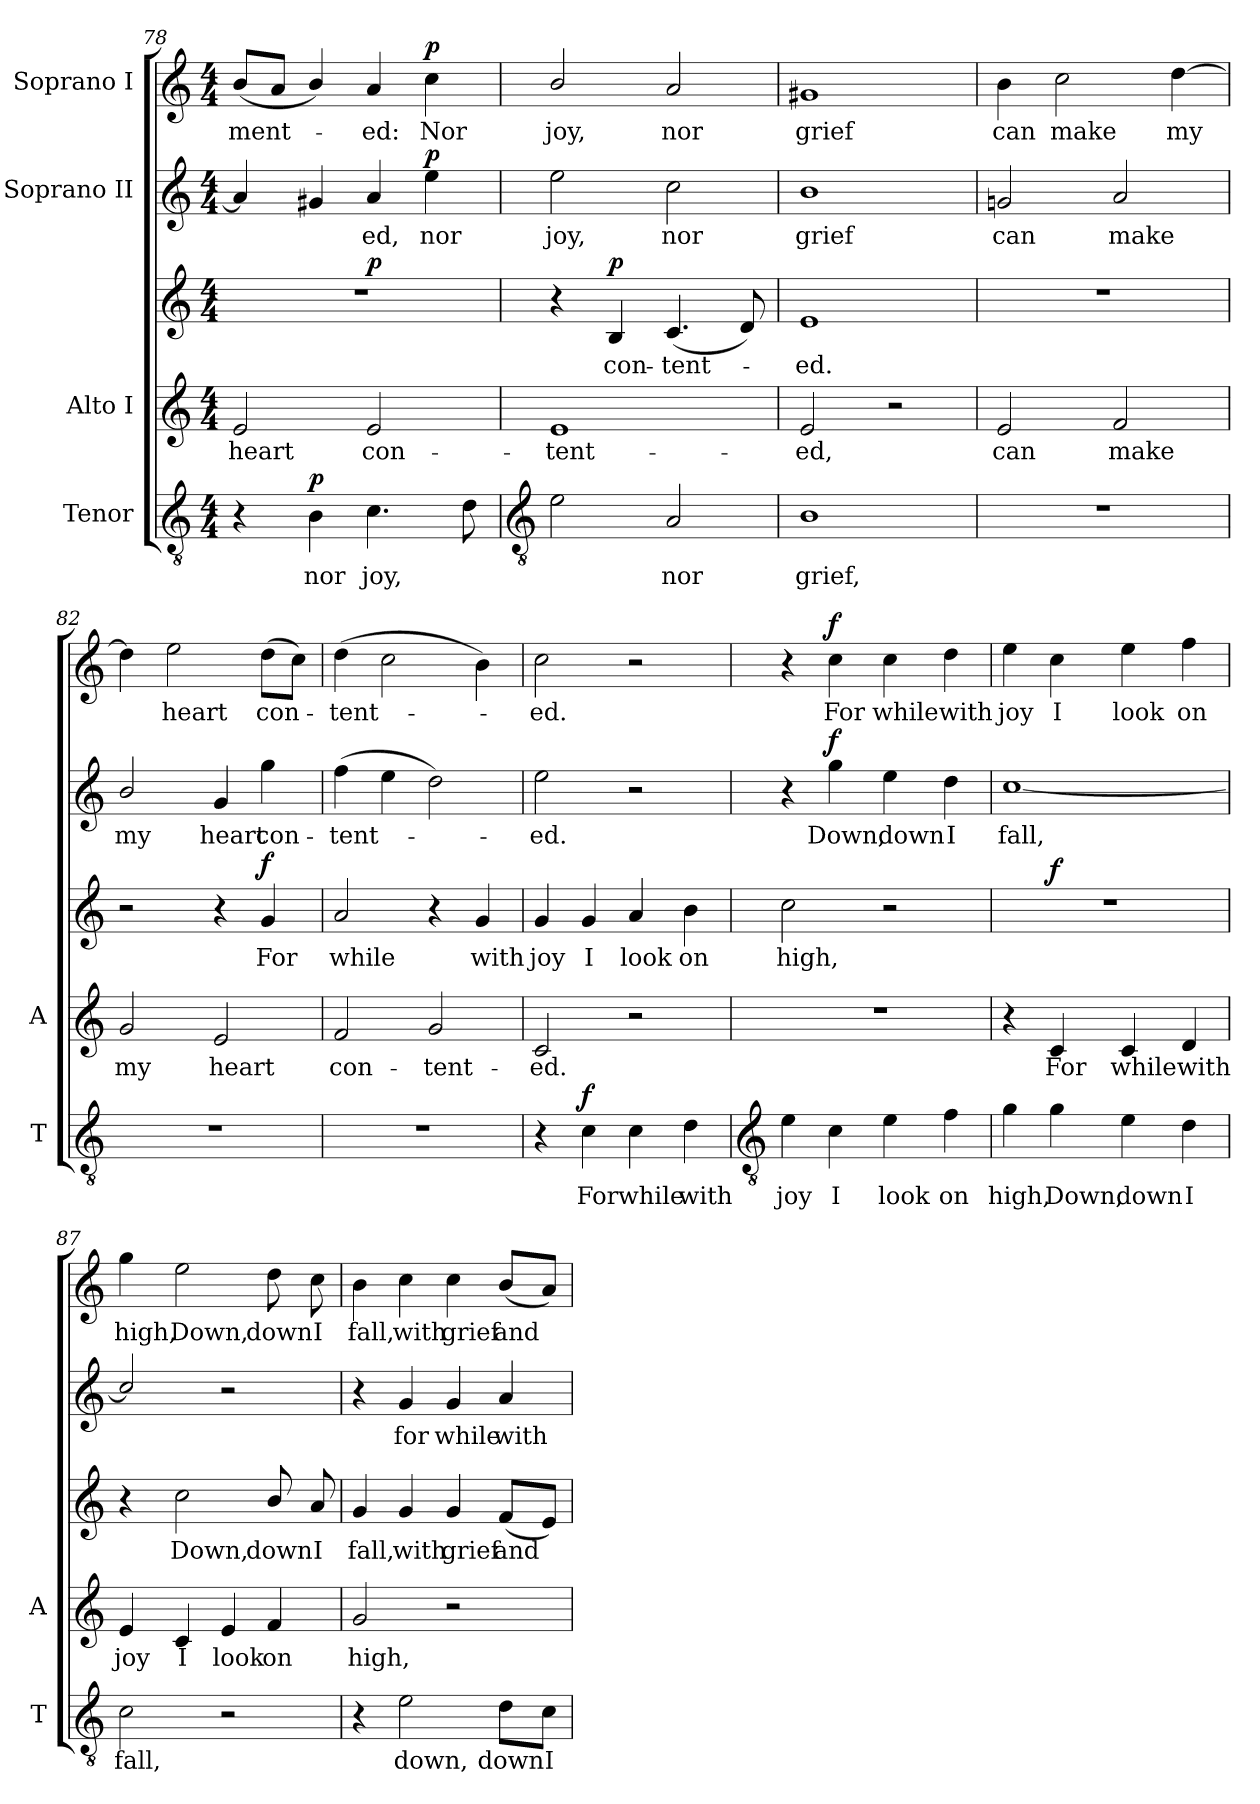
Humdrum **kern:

**kern	**text	**dynam	**kern	**text	**kern	**text	**dynam	**kern	**text	**dynam	**kern	**text	**dynam
*part4	*part4	*part4	*part3	*part3	*part3	*part3	*part3	*part2	*part2	*part2	*part1	*part1	*part1
*staff5	*staff5	*staff5	*staff4	*staff4	*staff3	*staff3	*staff3/4	*staff2	*staff2	*staff2	*staff1	*staff1	*staff1
*I"Tenor	*	*	*I"Alto I	*	*	*	*	*I"Soprano II	*	*	*I"Soprano I	*	*
*I'T	*	*	*I'A	*	*	*	*	*	*	*	*	*	*
*clefGv2	*	*	*clefG2	*	*clefG2	*	*	*clefG2	*	*	*clefG2	*	*
*k[]	*	*	*k[]	*	*k[]	*	*	*k[]	*	*	*k[]	*	*
*C:	*	*	*C:	*	*C:	*	*	*C:	*	*	*C:	*	*
*M4/4	*	*	*M4/4	*	*M4/4	*	*	*M4/4	*	*	*M4/4	*	*
=78	=78	=78	=78	=78	=78	=78	=78	=78	=78	=78	=78	=78	=78
!	!	!	!	!LO:LY:b	!	!	!	!	!	!	!	!LO:LY:b	!
4r	.	.	2e	heart	1r	.	.	4a]	.	.	(<8bL	-ment-	.
.	.	.	.	.	.	.	.	.	.	.	8aJ	.	.
!	!LO:LY:b	!LO:DY:b	!	!	!	!	!	!	!	!	!	!	!
4B	nor	p	.	.	.	.	.	4g#X	.	.	4b/)	.	.
!	!LO:LY:b	!	!	!LO:LY:b	!	!	!LO:DY:b=2	!	!LO:LY:b	!	!	!LO:LY:b	!
4.c	joy,	.	2e	con-	.	.	p	4a	ed,	.	4a	ed:	.
!	!	!	!	!	!	!	!	!	!LO:LY:b	!LO:DY:b	!	!LO:LY:b	!LO:DY:b
.	.	.	.	.	.	.	.	4ee	nor	p	4cc	Nor	p
8d	.	.	.	.	.	.	.	.	.	.	.	.	.
!!LO:LB:g=z
=79	=79	=79	=79	=79	=79	=79	=79	=79	=79	=79	=79	=79	=79
*clefGv2	*	*	*	*	*	*	*	*	*	*	*	*	*
!	!	!	!	!LO:LY:b	!	!	!	!	!LO:LY:b	!	!	!LO:LY:b	!
2e	.	.	1e	tent-	4r	.	.	2ee	joy,	.	2b/	joy,	.
!	!	!	!	!	!	!LO:LY:b	!LO:DY:b	!	!	!	!	!	!
.	.	.	.	.	4B	-con-	p	.	.	.	.	.	.
!	!LO:LY:b	!	!	!	!	!LO:LY:b	!	!	!LO:LY:b	!	!	!LO:LY:b	!
2A	nor	.	.	.	(<4.c	-tent-	.	2cc\	nor	.	2a	nor	.
.	.	.	.	.	8d)	.	.	.	.	.	.	.	.
=80	=80	=80	=80	=80	=80	=80	=80	=80	=80	=80	=80	=80	=80
!	!LO:LY:b	!	!	!LO:LY:b	!	!LO:LY:b	!	!	!LO:LY:b	!	!	!LO:LY:b	!
1B	grief,	.	2e	ed,	1e	-ed.	.	1b	grief	.	1g#X	grief	.
.	.	.	2r	.	.	.	.	.	.	.	.	.	.
=81	=81	=81	=81	=81	=81	=81	=81	=81	=81	=81	=81	=81	=81
!	!	!	!	!LO:LY:b	!	!	!	!	!LO:LY:b	!	!	!LO:LY:b	!
1r	.	.	2e	can	1r	.	.	2gn	can	.	4b	can	.
!	!	!	!	!	!	!	!	!	!	!	!	!LO:LY:b	!
.	.	.	.	.	.	.	.	.	.	.	2cc	make	.
!	!	!	!	!LO:LY:b	!	!	!	!	!LO:LY:b	!	!	!	!
.	.	.	2f	make	.	.	.	2a	make	.	.	.	.
!	!	!	!	!	!	!	!	!	!	!	!	!LO:LY:b	!
.	.	.	.	.	.	.	.	.	.	.	[4dd	my	.
=82	=82	=82	=82	=82	=82	=82	=82	=82	=82	=82	=82	=82	=82
!	!	!	!	!LO:LY:b	!	!	!	!	!LO:LY:b	!	!	!	!
1r	.	.	2g	my	2r	.	.	2b/	my	.	4dd]	.	.
!	!	!	!	!	!	!	!	!	!	!	!	!LO:LY:b	!
.	.	.	.	.	.	.	.	.	.	.	2ee	heart	.
!	!	!	!	!LO:LY:b	!	!	!	!	!LO:LY:b	!	!	!	!
.	.	.	2e	heart	4r	.	.	4g	heart	.	.	.	.
!	!	!	!	!	!	!LO:LY:b	!LO:DY:b	!	!LO:LY:b	!	!	!LO:LY:b	!
.	.	.	.	.	4g	For	f	4gg	con-	.	(>8ddL	con-	.
.	.	.	.	.	.	.	.	.	.	.	8ccJ)	.	.
=83	=83	=83	=83	=83	=83	=83	=83	=83	=83	=83	=83	=83	=83
!	!	!	!	!LO:LY:b	!	!LO:LY:b	!	!	!LO:LY:b	!	!	!LO:LY:b	!
1r	.	.	2f	con-	2a	while	.	(>4ff	-tent-	.	(>4dd	tent-	.
.	.	.	.	.	.	.	.	4ee	.	.	2cc\	.	.
!	!	!	!	!LO:LY:b	!	!	!	!	!	!	!	!	!
.	.	.	2g	-tent-	4r	.	.	2dd)	.	.	.	.	.
!	!	!	!	!	!	!LO:LY:b	!	!	!	!	!	!	!
.	.	.	.	.	4g	with	.	.	.	.	4b)	.	.
=84	=84	=84	=84	=84	=84	=84	=84	=84	=84	=84	=84	=84	=84
!	!	!	!	!LO:LY:b	!	!LO:LY:b	!	!	!LO:LY:b	!	!	!LO:LY:b	!
4r	.	.	2c	ed.	4g	-joy	.	2ee	ed.	.	2cc	ed.	.
!	!LO:LY:b	!LO:DY:b	!	!	!	!LO:LY:b	!	!	!	!	!	!	!
4c	For	f	.	.	4g	I	.	.	.	.	.	.	.
!	!LO:LY:b	!	!	!	!	!LO:LY:b	!	!	!	!	!	!	!
4c	while	.	2r	.	4a	look	.	2r	.	.	2r	.	.
!	!LO:LY:b	!	!	!	!	!LO:LY:b	!	!	!	!	!	!	!
4d	with	.	.	.	4b	on	.	.	.	.	.	.	.
!!LO:LB:g=z
=85	=85	=85	=85	=85	=85	=85	=85	=85	=85	=85	=85	=85	=85
*clefGv2	*	*	*	*	*	*	*	*	*	*	*	*	*
!	!LO:LY:b	!	!	!	!	!LO:LY:b	!	!	!	!	!	!	!
4e	joy	.	1r	.	2cc	high,	.	4r	.	.	4r	.	.
!	!LO:LY:b	!	!	!	!	!	!	!	!LO:LY:b	!LO:DY:b	!	!LO:LY:b	!LO:DY:b
4c	I	.	.	.	.	.	.	4gg	Down,	f	4cc	For	f
!	!LO:LY:b	!	!	!	!	!	!	!	!LO:LY:b	!	!	!LO:LY:b	!
4e	look	.	.	.	2r	.	.	4ee	down	.	4cc	while	.
!	!LO:LY:b	!	!	!	!	!	!	!	!LO:LY:b	!	!	!LO:LY:b	!
4f	on	.	.	.	.	.	.	4dd	I	.	4dd	with	.
=86	=86	=86	=86	=86	=86	=86	=86	=86	=86	=86	=86	=86	=86
!	!LO:LY:b	!	!	!	!	!	!	!	!LO:LY:b	!	!	!LO:LY:b	!
4g	high,	.	4r	.	1r	.	.	[1cc/	fall,	.	4ee	joy	.
!	!LO:LY:b	!	!	!LO:LY:b	!	!	!LO:DY:b=2	!	!	!	!	!LO:LY:b	!
4g	Down,	.	4c	For	.	.	f	.	.	.	4cc	I	.
!	!LO:LY:b	!	!	!LO:LY:b	!	!	!	!	!	!	!	!LO:LY:b	!
4e	down	.	4c	while	.	.	.	.	.	.	4ee	look	.
!	!LO:LY:b	!	!	!LO:LY:b	!	!	!	!	!	!	!	!LO:LY:b	!
4d	I	.	4d	with	.	.	.	.	.	.	4ff	on	.
=87	=87	=87	=87	=87	=87	=87	=87	=87	=87	=87	=87	=87	=87
!	!LO:LY:b	!	!	!LO:LY:b	!	!	!	!	!	!	!	!LO:LY:b	!
2c	fall,	.	4e	joy	4r	.	.	2cc/]	.	.	4gg	high,	.
!	!	!	!	!LO:LY:b	!	!LO:LY:b	!	!	!	!	!	!LO:LY:b	!
.	.	.	4c	I	2cc	Down,	.	.	.	.	2ee	Down,	.
!	!	!	!	!LO:LY:b	!	!	!	!	!	!	!	!	!
2r	.	.	4e	look	.	.	.	2r	.	.	.	.	.
!	!	!	!	!LO:LY:b	!	!LO:LY:b	!	!	!	!	!	!LO:LY:b	!
.	.	.	4f	on	8b/	down	.	.	.	.	8dd	down	.
!	!	!	!	!	!	!LO:LY:b	!	!	!	!	!	!LO:LY:b	!
.	.	.	.	.	8a	I	.	.	.	.	8cc\	I	.
=88	=88	=88	=88	=88	=88	=88	=88	=88	=88	=88	=88	=88	=88
!	!	!	!	!LO:LY:b	!	!LO:LY:b	!	!	!	!	!	!LO:LY:b	!
4r	.	.	2g	high,	4g	fall,	.	4r	.	.	4b	fall,	.
!	!LO:LY:b	!	!	!	!	!LO:LY:b	!	!	!LO:LY:b	!	!	!LO:LY:b	!
2e	down,	.	.	.	4g	with	.	4g	for	.	4cc\	with	.
!	!	!	!	!	!	!LO:LY:b	!	!	!LO:LY:b	!	!	!LO:LY:b	!
.	.	.	2r	.	4g	grief	.	4g	while	.	4cc\	grief	.
!	!LO:LY:b	!	!	!	!	!LO:LY:b	!	!	!LO:LY:b	!	!	!LO:LY:b	!
8d\L	down	.	.	.	(<8fL	and	.	4a	with	.	(<8bL	and	.
!	!LO:LY:b	!	!	!	!	!	!	!	!	!	!	!	!
8c\J	I	.	.	.	8eJ)	.	.	.	.	.	8aJ)	.	.
=	=	=	=	=	=	=	=	=	=	=	=	=	=
*-	*-	*-	*-	*-	*-	*-	*-	*-	*-	*-	*-	*-	*-
